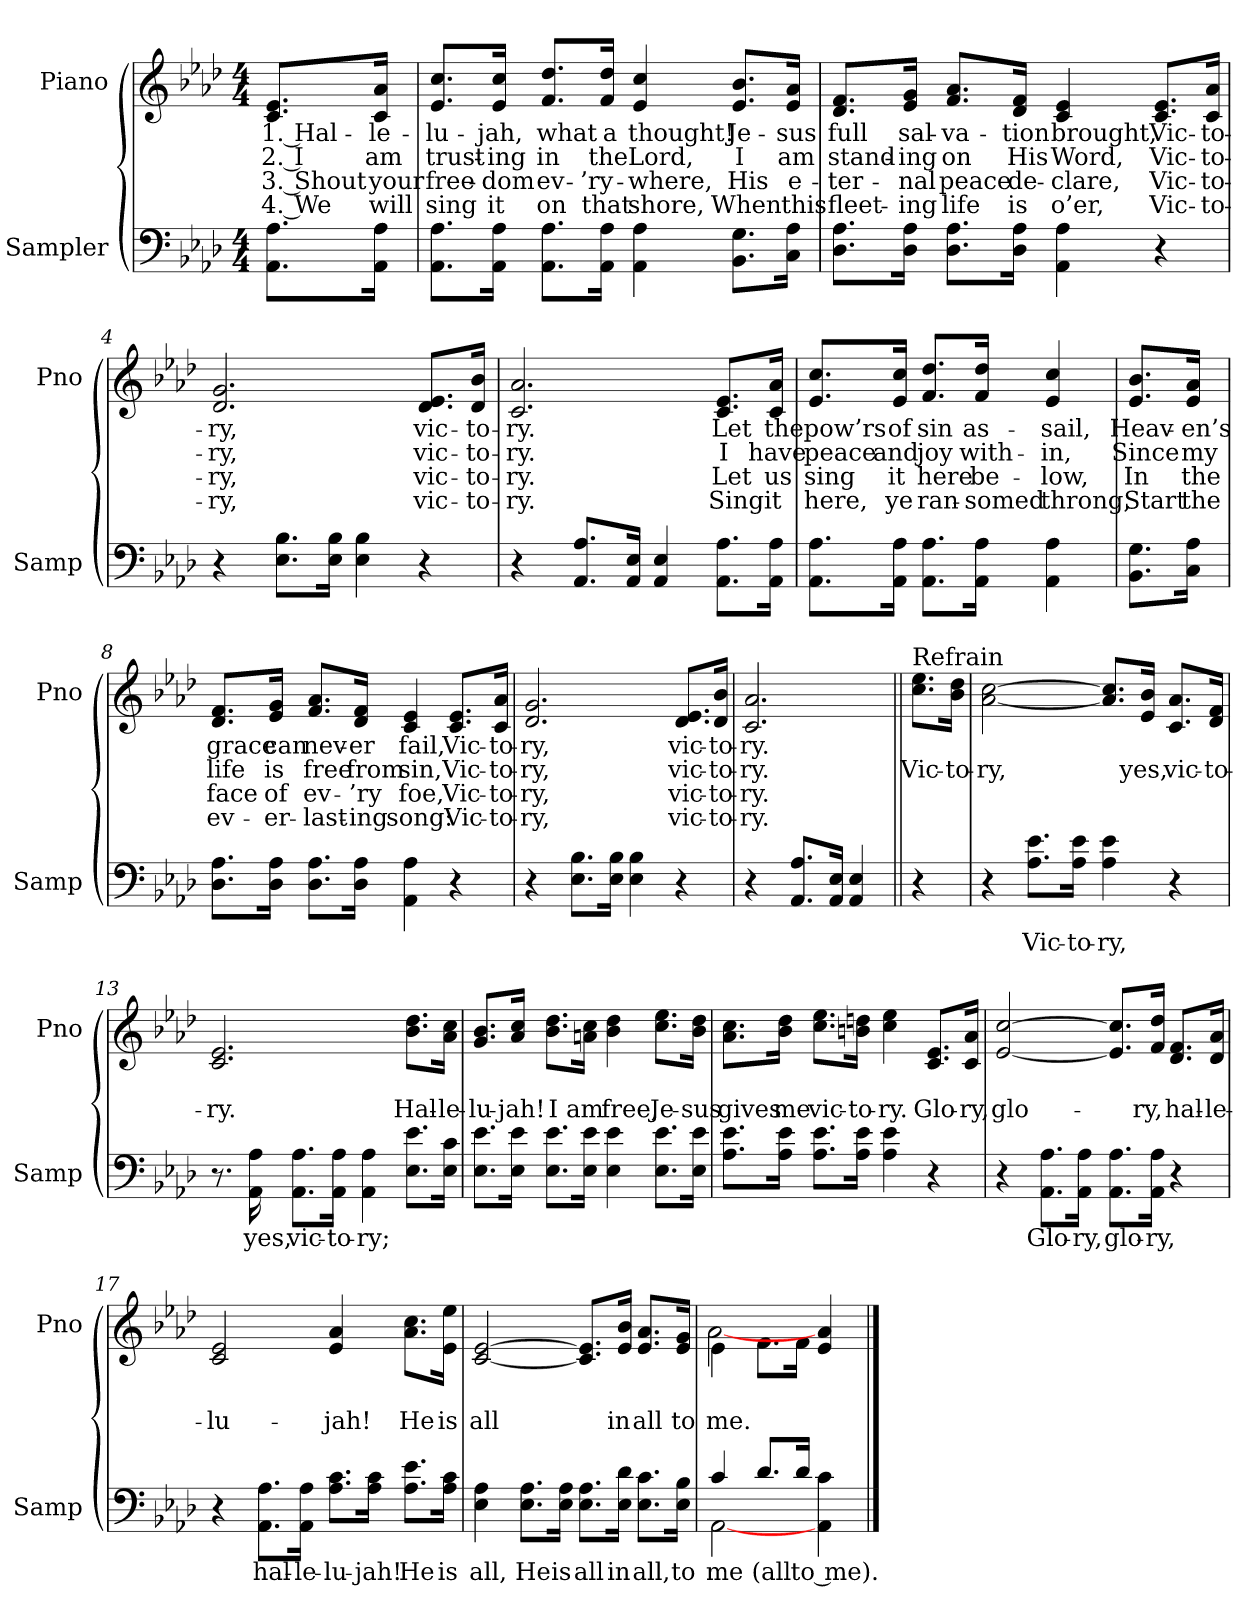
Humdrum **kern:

**kern	**text	**kern	**text	**text	**text	**text
*part2	*part2	*part1	*part1	*part1	*part1	*part1
*staff2	*staff2	*staff1	*staff1	*staff1	*staff1	*staff1
*I"Sampler	*	*I"Piano	*	*	*	*
*I'Samp	*	*I'Pno	*	*	*	*
*clefF4	*	*clefG2	*	*	*	*
*k[b-e-a-d-]	*	*k[b-e-a-d-]	*	*	*	*
*A-:	*	*A-:	*	*	*	*
*M4/4	*	*M4/4	*	*	*	*
=1	=1	=1	=1	=1	=1	=1
8.AA-\ 8.A-\L	.	8.c/ 8.e-/L	1. Hal-	2. I	3. Shout	4. We
16AA-\ 16A-\Jk	.	16c/ 16a-/Jk	-le-	am	your	will
=2	=2	=2	=2	=2	=2	=2
8.AA-\ 8.A-\L	.	8.e-/ 8.cc/L	-lu-	trust-	free-	sing
16AA-\ 16A-\Jk	.	16e-/ 16cc/Jk	-jah,	-ing	-dom	it
8.AA-\ 8.A-\L	.	8.f/ 8.dd-/L	what	in	ev-	on
16AA-\ 16A-\Jk	.	16f/ 16dd-/Jk	a	the	-’ry-	that
4AA- 4A-	.	4e- 4cc	thought!	Lord,	-where,	shore,
8.BB-\ 8.G\L	.	8.e-/ 8.b-/L	Je-	I	His	When
16C\ 16A-\Jk	.	16e-/ 16a-/Jk	-sus	am	e-	this
=3	=3	=3	=3	=3	=3	=3
8.D-\ 8.A-\L	.	8.d-/ 8.f/L	full	stand-	-ter-	fleet-
16D-\ 16A-\Jk	.	16e-/ 16g/Jk	sal-	-ing	-nal	-ing
8.D-\ 8.A-\L	.	8.f/ 8.a-/L	-va-	on	peace	life
16D-\ 16A-\Jk	.	16d-/ 16f/Jk	-tion	His	de-	is
4AA- 4A-	.	4c 4e-	brought,	Word,	-clare,	o’er,
4r	.	8.c/ 8.e-/L	Vic-	Vic-	Vic-	Vic-
.	.	16c/ 16a-/Jk	-to-	-to-	-to-	-to-
=4	=4	=4	=4	=4	=4	=4
4r	.	2.d- 2.g	-ry,	-ry,	-ry,	-ry,
8.E-\ 8.B-\L	.	.	.	.	.	.
16E-\ 16B-\Jk	.	.	.	.	.	.
4E- 4B-	.	.	.	.	.	.
4r	.	8.d-/ 8.e-/L	vic-	vic-	vic-	vic-
.	.	16d-/ 16b-/Jk	-to-	-to-	-to-	-to-
=5	=5	=5	=5	=5	=5	=5
4r	.	2.c 2.a-	-ry.	-ry.	-ry.	-ry.
8.AA-/ 8.A-/L	.	.	.	.	.	.
16AA-/ 16E-/Jk	.	.	.	.	.	.
4AA- 4E-	.	.	.	.	.	.
8.AA-\ 8.A-\L	.	8.c/ 8.e-/L	Let	I	Let	Sing
16AA-\ 16A-\Jk	.	16c/ 16a-/Jk	the	have	us	it
=6	=6	=6	=6	=6	=6	=6
8.AA-\ 8.A-\L	.	8.e-/ 8.cc/L	pow’rs	peace	sing	here,
16AA-\ 16A-\Jk	.	16e-/ 16cc/Jk	of	and	it	ye
8.AA-\ 8.A-\L	.	8.f/ 8.dd-/L	sin	joy	here	ran-
16AA-\ 16A-\Jk	.	16f/ 16dd-/Jk	as-	with-	be-	-somed
4AA- 4A-	.	4e- 4cc	-sail,	-in,	-low,	throng,
=7	=7	=7	=7	=7	=7	=7
8.BB-\ 8.G\L	.	8.e-/ 8.b-/L	Heav-	Since	In	Start
16C\ 16A-\Jk	.	16e-/ 16a-/Jk	-en’s	my	the	the
=8	=8	=8	=8	=8	=8	=8
8.D-\ 8.A-\L	.	8.d-/ 8.f/L	grace	life	face	ev-
16D-\ 16A-\Jk	.	16e-/ 16g/Jk	can	is	of	-er-
8.D-\ 8.A-\L	.	8.f/ 8.a-/L	nev-	free	ev-	-last-
16D-\ 16A-\Jk	.	16d-/ 16f/Jk	-er	from	-’ry	-ing
4AA- 4A-	.	4c 4e-	fail,	sin,	foe,	song:
4r	.	8.c/ 8.e-/L	Vic-	Vic-	Vic-	Vic-
.	.	16c/ 16a-/Jk	-to-	-to-	-to-	-to-
=9	=9	=9	=9	=9	=9	=9
4r	.	2.d- 2.g	-ry,	-ry,	-ry,	-ry,
8.E-\ 8.B-\L	.	.	.	.	.	.
16E-\ 16B-\Jk	.	.	.	.	.	.
4E- 4B-	.	.	.	.	.	.
4r	.	8.d-/ 8.e-/L	vic-	vic-	vic-	vic-
.	.	16d-/ 16b-/Jk	-to-	-to-	-to-	-to-
=10	=10	=10	=10	=10	=10	=10
4r	.	2.c 2.a-	-ry.	-ry.	-ry.	-ry.
8.AA-/ 8.A-/L	.	.	.	.	.	.
16AA-/ 16E-/Jk	.	.	.	.	.	.
4AA- 4E-	.	.	.	.	.	.
=11||	=11||	=11||	=11||	=11||	=11||	=11||
!	!	!LO:TX:t=Refrain	!	!	!	!
4r	.	8.cc\ 8.ee-\L	.	Vic-	.	.
.	.	16b-\ 16dd-\Jk	.	-to-	.	.
=12	=12	=12	=12	=12	=12	=12
4r	.	[2a- [2cc	.	-ry,	.	.
8.A-\ 8.e-\L	Vic-	.	.	.	.	.
16A-\ 16e-\Jk	-to-	.	.	.	.	.
4A- 4e-	-ry,	8.a-]/ 8.cc]/L	.	.	.	.
.	.	16e-/ 16b-/Jk	.	yes,	.	.
4r	.	8.c/ 8.a-/L	.	vic-	.	.
.	.	16d-/ 16f/Jk	.	-to-	.	.
=13	=13	=13	=13	=13	=13	=13
8.r	.	2.c 2.e-	.	-ry.	.	.
16AA- 16A-	yes,	.	.	.	.	.
8.AA-\ 8.A-\L	vic-	.	.	.	.	.
16AA-\ 16A-\Jk	-to-	.	.	.	.	.
4AA- 4A-	-ry;	.	.	.	.	.
8.E-\ 8.e-\L	.	8.b-\ 8.dd-\L	.	Hal-	.	.
16E-\ 16c\Jk	.	16a-\ 16cc\Jk	.	-le-	.	.
=14	=14	=14	=14	=14	=14	=14
8.E-\ 8.e-\L	.	8.g/ 8.b-/L	.	-lu-	.	.
16E-\ 16e-\Jk	.	16a-/ 16cc/Jk	.	-jah!	.	.
8.E-\ 8.e-\L	.	8.b-\ 8.dd-\L	.	I	.	.
16E-\ 16e-\Jk	.	16an\ 16cc\Jk	.	am	.	.
4E- 4e-	.	4b- 4dd-	.	free,	.	.
8.E-\ 8.e-\L	.	8.cc\ 8.ee-\L	.	Je-	.	.
16E-\ 16e-\Jk	.	16b-\ 16dd-\Jk	.	-sus	.	.
=15	=15	=15	=15	=15	=15	=15
8.A-\ 8.e-\L	.	8.a-\ 8.cc\L	.	gives	.	.
16A-\ 16e-\Jk	.	16b-\ 16dd-\Jk	.	me	.	.
8.A-\ 8.e-\L	.	8.cc\ 8.ee-\L	.	vic-	.	.
16A-\ 16e-\Jk	.	16bn\ 16ddn\Jk	.	-to-	.	.
4A- 4e-	.	4cc 4ee-	.	-ry.	.	.
4r	.	8.c/ 8.e-/L	.	Glo-	.	.
.	.	16c/ 16a-/Jk	.	-ry,	.	.
=16	=16	=16	=16	=16	=16	=16
4r	.	[2e- [2cc	.	glo-	.	.
8.AA-\ 8.A-\L	Glo-	.	.	.	.	.
16AA-\ 16A-\Jk	-ry,	.	.	.	.	.
8.AA-\ 8.A-\L	glo-	8.e-]/ 8.cc]/L	.	.	.	.
16AA-\ 16A-\Jk	-ry,	16f/ 16dd-/Jk	.	-ry,	.	.
4r	.	8.d-/ 8.f/L	.	hal-	.	.
.	.	16d-/ 16a-/Jk	.	-le-	.	.
=17	=17	=17	=17	=17	=17	=17
4r	.	2c 2e-	.	-lu-	.	.
8.AA-\ 8.A-\L	hal-	.	.	.	.	.
16AA-\ 16A-\Jk	-le-	.	.	.	.	.
8.A-\ 8.c\L	-lu-	4e- 4a-	.	-jah!	.	.
16A-\ 16c\Jk	-jah!	.	.	.	.	.
8.A-\ 8.e-\L	He	8.a-\ 8.cc\L	.	He	.	.
16A-\ 16c\Jk	is	16e-\ 16ee-\Jk	.	is	.	.
=18	=18	=18	=18	=18	=18	=18
4E- 4A-	all,	[2c [2e-	.	all	.	.
8.E-\ 8.A-\L	He	.	.	.	.	.
16E-\ 16A-\Jk	is	.	.	.	.	.
8.E-\ 8.A-\L	all	8.c]/ 8.e-]/L	.	.	.	.
16E-\ 16d-\Jk	in	16e-/ 16b-/Jk	.	in	.	.
8.E-\ 8.c\L	all,	8.e-/ 8.a-/L	.	all	.	.
16E-\ 16B-\Jk	to	16e-/ 16g/Jk	.	to	.	.
=19	=19	=19	=19	=19	=19	=19
*^	*	*^	*	*	*	*
4c/	[2AA-	me	4e-\	[2a-	.	me.	.	.
8.d-/L	.	(all	8.f\L	.	.	.	.	.
16d-/Jk	.	to me).	16f\Jk	.	.	.	.	.
4AA- 4c	4ryy	.	4e- 4a-	4ryy	.	.	.	.
*v	*v	*	*	*	*	*	*	*
*	*	*v	*v	*	*	*	*
==	==	==	==	==	==	==
*-	*-	*-	*-	*-	*-	*-
